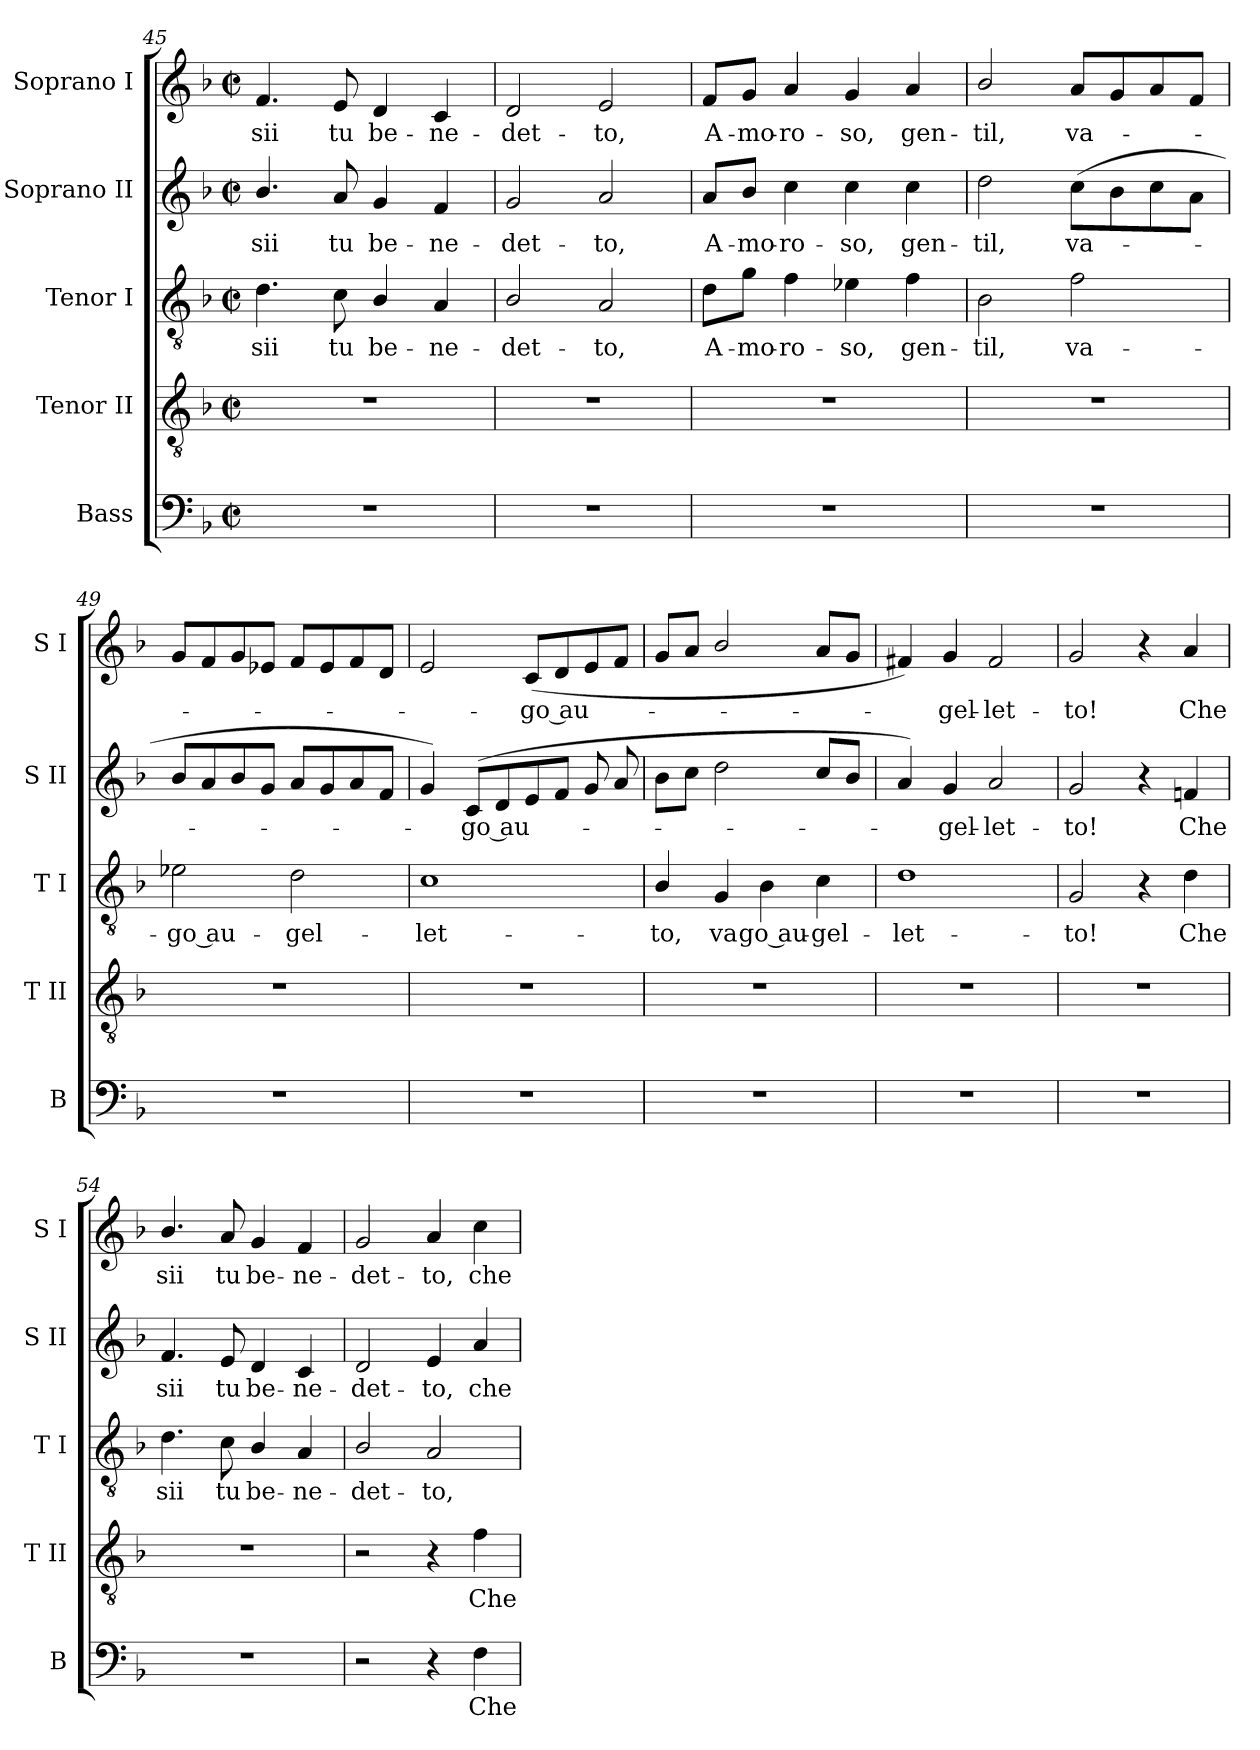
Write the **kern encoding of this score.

**kern	**text	**kern	**text	**kern	**text	**kern	**text	**kern	**text
*part5	*part5	*part4	*part4	*part3	*part3	*part2	*part2	*part1	*part1
*staff5	*staff5	*staff4	*staff4	*staff3	*staff3	*staff2	*staff2	*staff1	*staff1
*I"Bass	*	*I"Tenor II	*	*I"Tenor I	*	*I"Soprano II	*	*I"Soprano I	*
*I'B	*	*I'T II	*	*I'T I	*	*I'S II	*	*I'S I	*
*clefF4	*	*clefGv2	*	*clefGv2	*	*clefG2	*	*clefG2	*
*k[b-]	*	*k[b-]	*	*k[b-]	*	*k[b-]	*	*k[b-]	*
*F:	*	*F:	*	*F:	*	*F:	*	*F:	*
*M2/2	*	*M2/2	*	*M2/2	*	*M2/2	*	*M2/2	*
*met(c|)	*	*met(c|)	*	*met(c|)	*	*met(c|)	*	*met(c|)	*
=45	=45	=45	=45	=45	=45	=45	=45	=45	=45
!	!	!	!	!	!LO:LY:b	!	!LO:LY:b	!	!LO:LY:b
1r	.	1r	.	4.d\	sii	4.b-/	sii	4.f/	sii
!	!	!	!	!	!LO:LY:b	!	!LO:LY:b	!	!LO:LY:b
.	.	.	.	8c\	tu	8a/	tu	8e/	tu
!	!	!	!	!	!LO:LY:b	!	!LO:LY:b	!	!LO:LY:b
.	.	.	.	4B-/	be-	4g/	be-	4d/	be-
!	!	!	!	!	!LO:LY:b	!	!LO:LY:b	!	!LO:LY:b
.	.	.	.	4A/	-ne-	4f/	-ne-	4c/	-ne-
=46	=46	=46	=46	=46	=46	=46	=46	=46	=46
!	!	!	!	!	!LO:LY:b	!	!LO:LY:b	!	!LO:LY:b
1r	.	1r	.	2B-/	-det-	2g/	-det-	2d/	-det-
!	!	!	!	!	!LO:LY:b	!	!LO:LY:b	!	!LO:LY:b
.	.	.	.	2A/	-to,	2a/	-to,	2e/	-to,
=47	=47	=47	=47	=47	=47	=47	=47	=47	=47
!	!	!	!	!	!LO:LY:b	!	!LO:LY:b	!	!LO:LY:b
1r	.	1r	.	8d\L	A-	8a/L	A-	8f/L	A-
!	!	!	!	!	!LO:LY:b	!	!LO:LY:b	!	!LO:LY:b
.	.	.	.	8g\J	-mo-	8b-/J	-mo-	8g/J	-mo-
!	!	!	!	!	!LO:LY:b	!	!LO:LY:b	!	!LO:LY:b
.	.	.	.	4f\	-ro-	4cc\	-ro-	4a/	-ro-
!	!	!	!	!	!LO:LY:b	!	!LO:LY:b	!	!LO:LY:b
.	.	.	.	4e-X\	-so,	4cc\	-so,	4g/	-so,
!	!	!	!	!	!LO:LY:b	!	!LO:LY:b	!	!LO:LY:b
.	.	.	.	4f\	gen-	4cc\	gen-	4a/	gen-
=48	=48	=48	=48	=48	=48	=48	=48	=48	=48
!	!	!	!	!	!LO:LY:b	!	!LO:LY:b	!	!LO:LY:b
1r	.	1r	.	2B-\	-til,	2dd\	-til,	2b-/	-til,
!	!	!	!	!	!LO:LY:b	!	!LO:LY:b	!	!LO:LY:b
.	.	.	.	2f\	va-	(>8cc\L	va-	8a/L	va-
.	.	.	.	.	.	8b-\	.	8g/	.
.	.	.	.	.	.	8cc\	.	8a/	.
.	.	.	.	.	.	8a\J	.	8f/J	.
!!LO:PB:g=z
=49	=49	=49	=49	=49	=49	=49	=49	=49	=49
!	!	!	!	!	!LO:LY:b	!	!	!	!
1r	.	1r	.	2e-X\	-go au-	8b-/L	.	8g/L	.
.	.	.	.	.	.	8a/	.	8f/	.
.	.	.	.	.	.	8b-/	.	8g/	.
.	.	.	.	.	.	8g/J	.	8e-X/J	.
!	!	!	!	!	!LO:LY:b	!	!	!	!
.	.	.	.	2d\	-gel-	8a/L	.	8f/L	.
.	.	.	.	.	.	8g/	.	8e-/	.
.	.	.	.	.	.	8a/	.	8f/	.
.	.	.	.	.	.	8f/J	.	8d/J	.
=50	=50	=50	=50	=50	=50	=50	=50	=50	=50
!	!	!	!	!	!LO:LY:b	!	!	!	!
1r	.	1r	.	1c	-let-	4g/)	.	2e/	.
!	!	!	!	!	!	!	!LO:LY:b	!	!
.	.	.	.	.	.	(<8c/L	go au-	.	.
.	.	.	.	.	.	8d/	.	.	.
!	!	!	!	!	!	!	!	!	!LO:LY:b
.	.	.	.	.	.	8e/	.	(<8c/L	go au-
.	.	.	.	.	.	8f/J	.	8d/	.
.	.	.	.	.	.	8g/	.	8e/	.
.	.	.	.	.	.	8a/	.	8f/J	.
=51	=51	=51	=51	=51	=51	=51	=51	=51	=51
!	!	!	!	!	!LO:LY:b	!	!	!	!
1r	.	1r	.	4B-/	-to,	8b-\L	.	8g/L	.
.	.	.	.	.	.	8cc\J	.	8a/J	.
!	!	!	!	!	!LO:LY:b	!	!	!	!
.	.	.	.	4G/	va	2dd\	.	2b-/	.
!	!	!	!	!	!LO:LY:b	!	!	!	!
.	.	.	.	4B-\	go au-	.	.	.	.
!	!	!	!	!	!LO:LY:b	!	!	!	!
.	.	.	.	4c\	-gel-	8cc/L	.	8a/L	.
.	.	.	.	.	.	8b-/J	.	8g/J	.
=52	=52	=52	=52	=52	=52	=52	=52	=52	=52
!	!	!	!	!	!LO:LY:b	!	!	!	!
1r	.	1r	.	1d	-let-	4a/)	.	4f#X/)	.
!	!	!	!	!	!	!	!LO:LY:b	!	!LO:LY:b
.	.	.	.	.	.	4g/	gel-	4g/	gel-
!	!	!	!	!	!	!	!LO:LY:b	!	!LO:LY:b
.	.	.	.	.	.	2a/	-let-	2f#/	-let-
=53	=53	=53	=53	=53	=53	=53	=53	=53	=53
!	!	!	!	!	!LO:LY:b	!	!LO:LY:b	!	!LO:LY:b
1r	.	1r	.	2G/	-to!	2g/	-to!	2g/	-to!
.	.	.	.	4r	.	4r	.	4r	.
!	!	!	!	!	!LO:LY:b	!	!LO:LY:b	!	!LO:LY:b
.	.	.	.	4d\	Che	4fn/	Che	4a/	Che
=54	=54	=54	=54	=54	=54	=54	=54	=54	=54
!	!	!	!	!	!LO:LY:b	!	!LO:LY:b	!	!LO:LY:b
1r	.	1r	.	4.d\	sii	4.f/	sii	4.b-/	sii
!	!	!	!	!	!LO:LY:b	!	!LO:LY:b	!	!LO:LY:b
.	.	.	.	8c\	tu	8e/	tu	8a/	tu
!	!	!	!	!	!LO:LY:b	!	!LO:LY:b	!	!LO:LY:b
.	.	.	.	4B-/	be-	4d/	be-	4g/	be-
!	!	!	!	!	!LO:LY:b	!	!LO:LY:b	!	!LO:LY:b
.	.	.	.	4A/	-ne-	4c/	-ne-	4f/	-ne-
=55	=55	=55	=55	=55	=55	=55	=55	=55	=55
!	!	!	!	!	!LO:LY:b	!	!LO:LY:b	!	!LO:LY:b
2r	.	2r	.	2B-/	-det-	2d/	-det-	2g/	-det-
!	!	!	!	!	!LO:LY:b	!	!LO:LY:b	!	!LO:LY:b
4r	.	4r	.	2A/	-to,	4e/	-to,	4a/	-to,
!	!LO:LY:b	!	!LO:LY:b	!	!	!	!LO:LY:b	!	!LO:LY:b
4F\	Che	4f\	Che	.	.	4a/	che	4cc\	che
=	=	=	=	=	=	=	=	=	=
*-	*-	*-	*-	*-	*-	*-	*-	*-	*-
